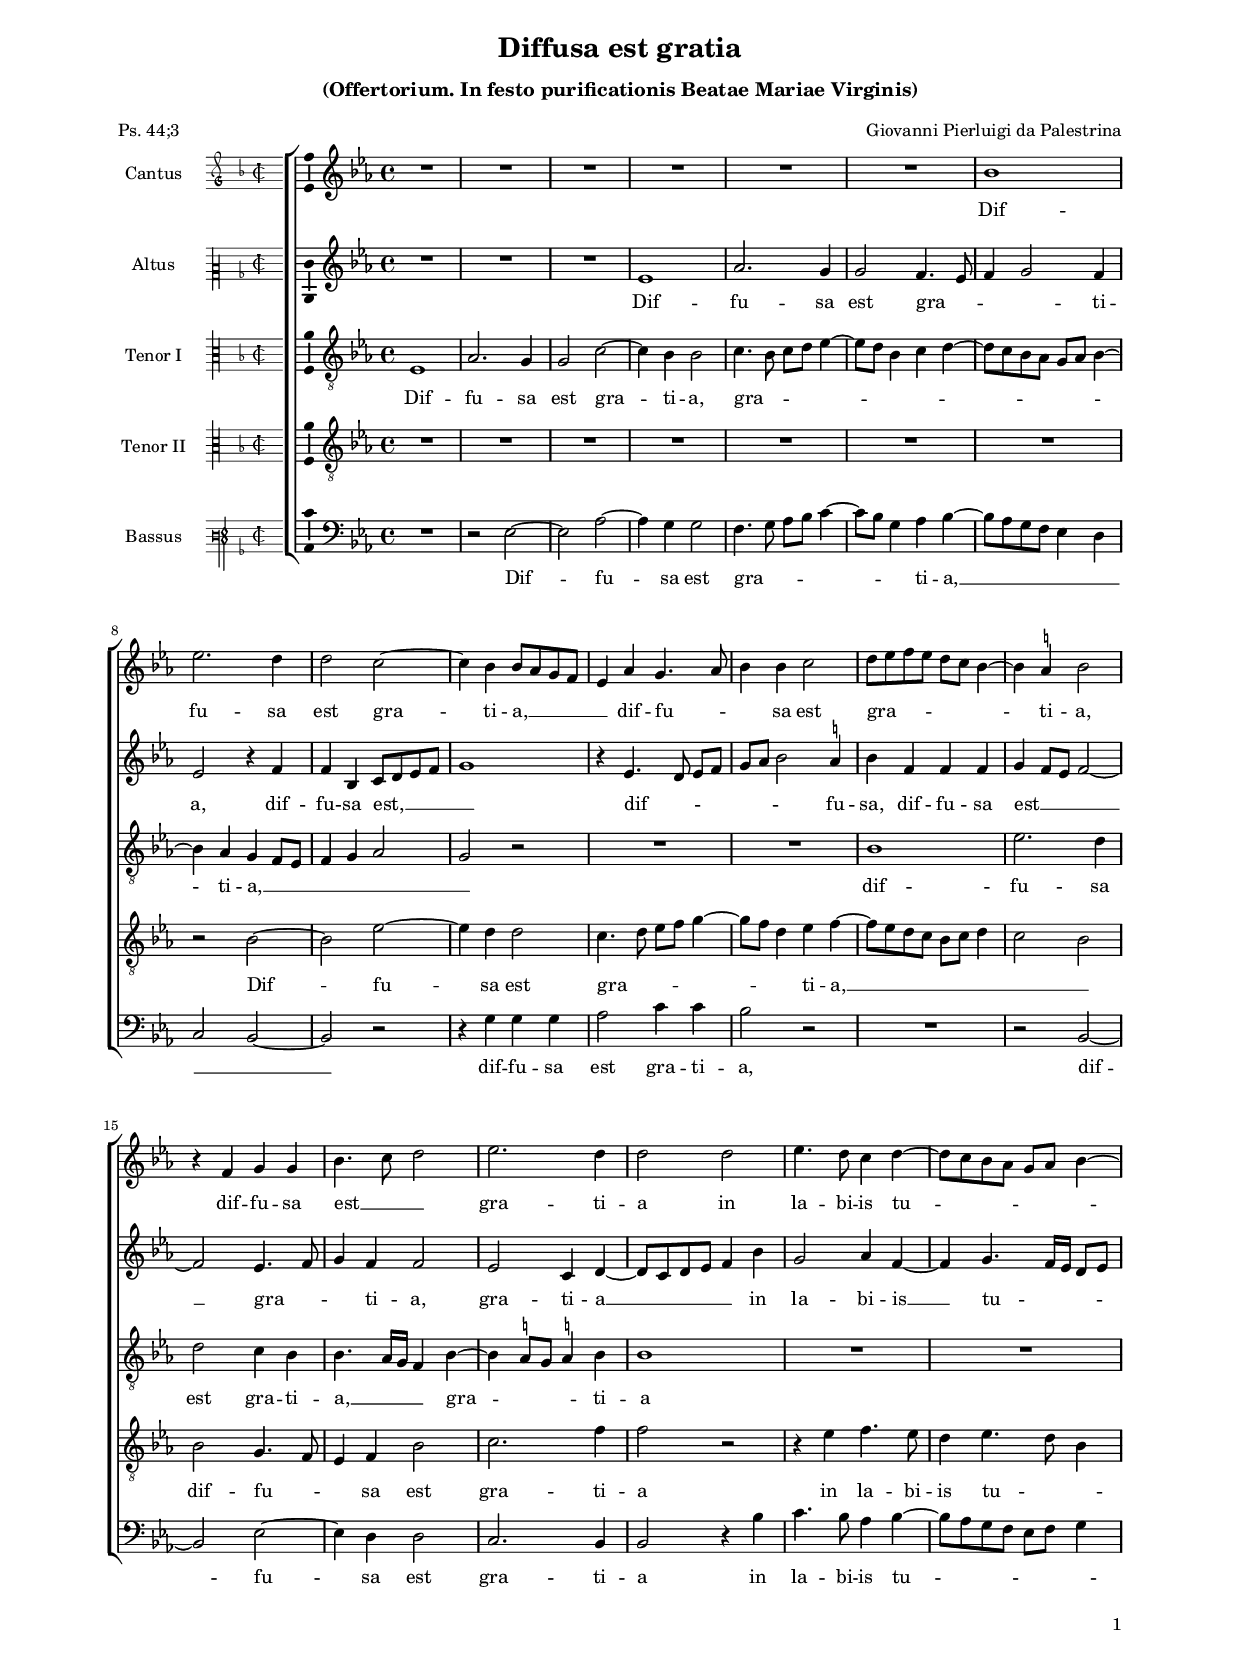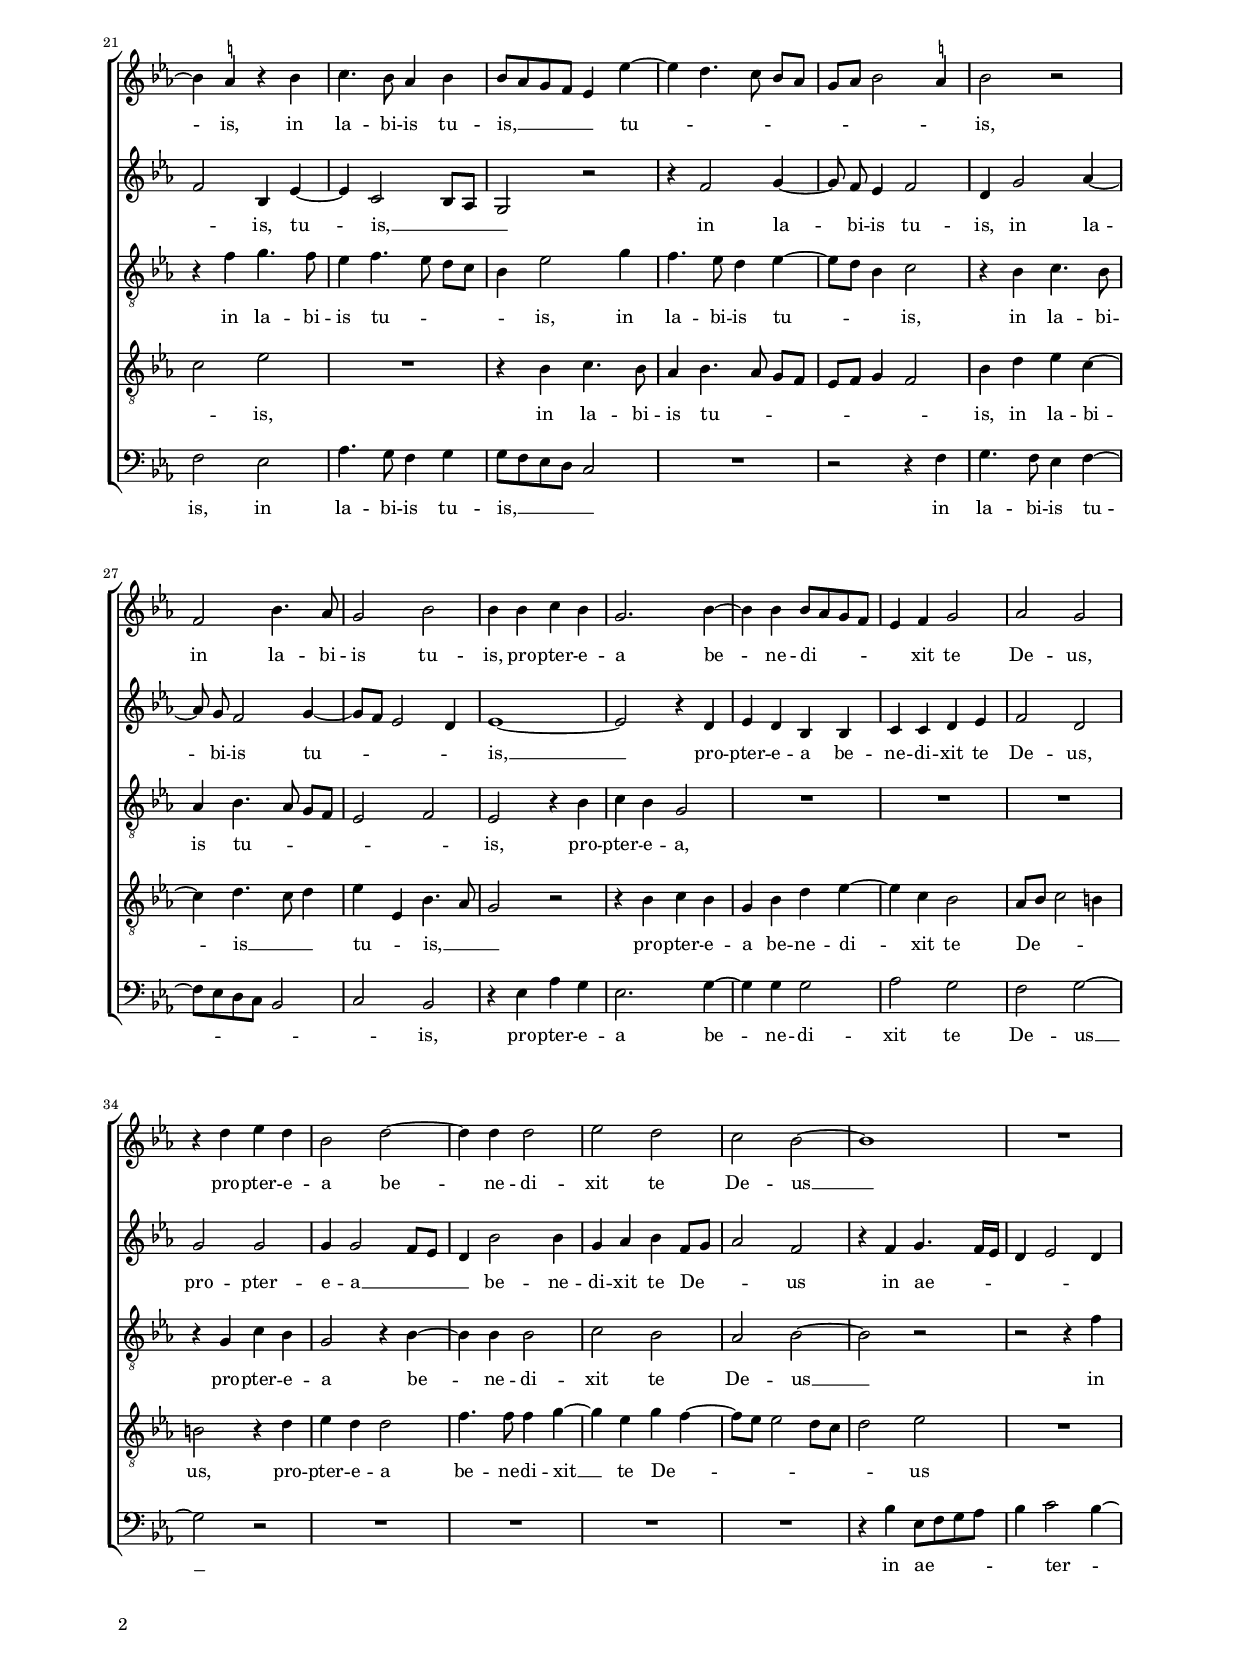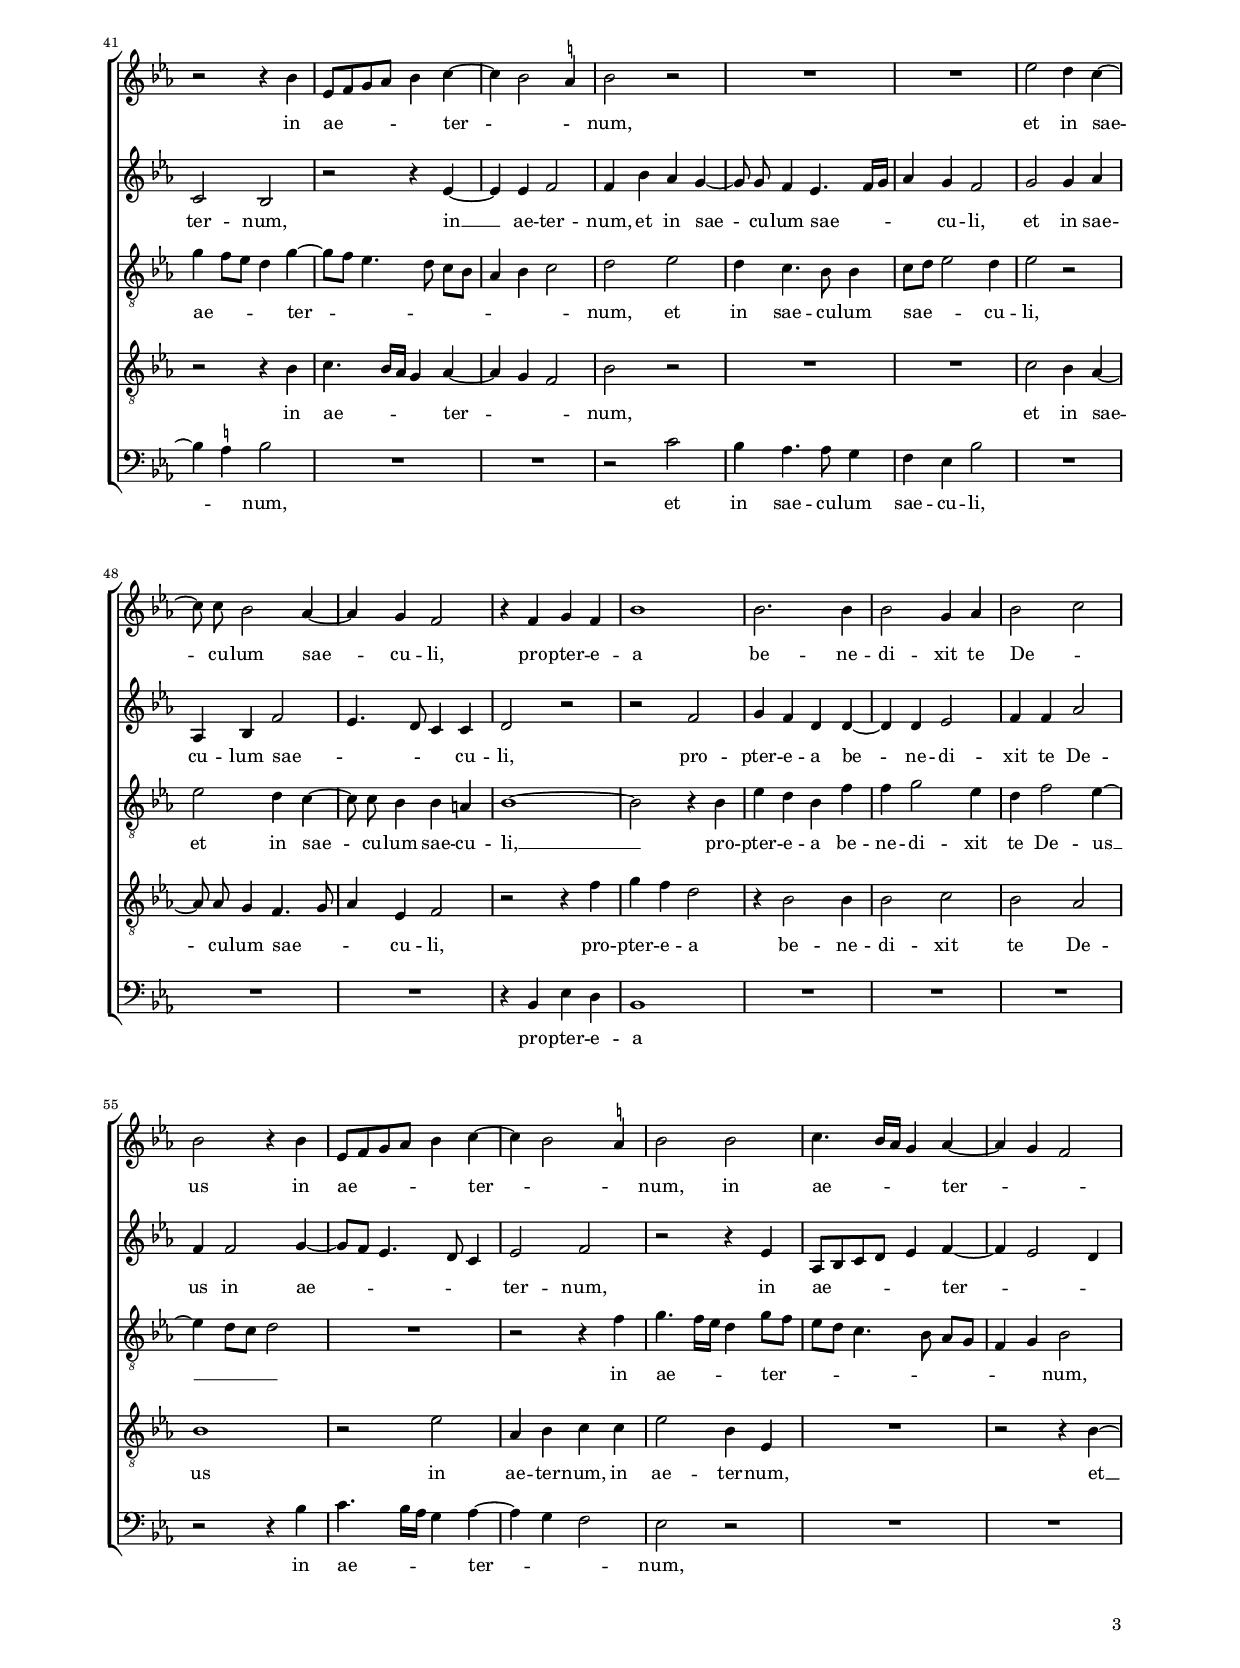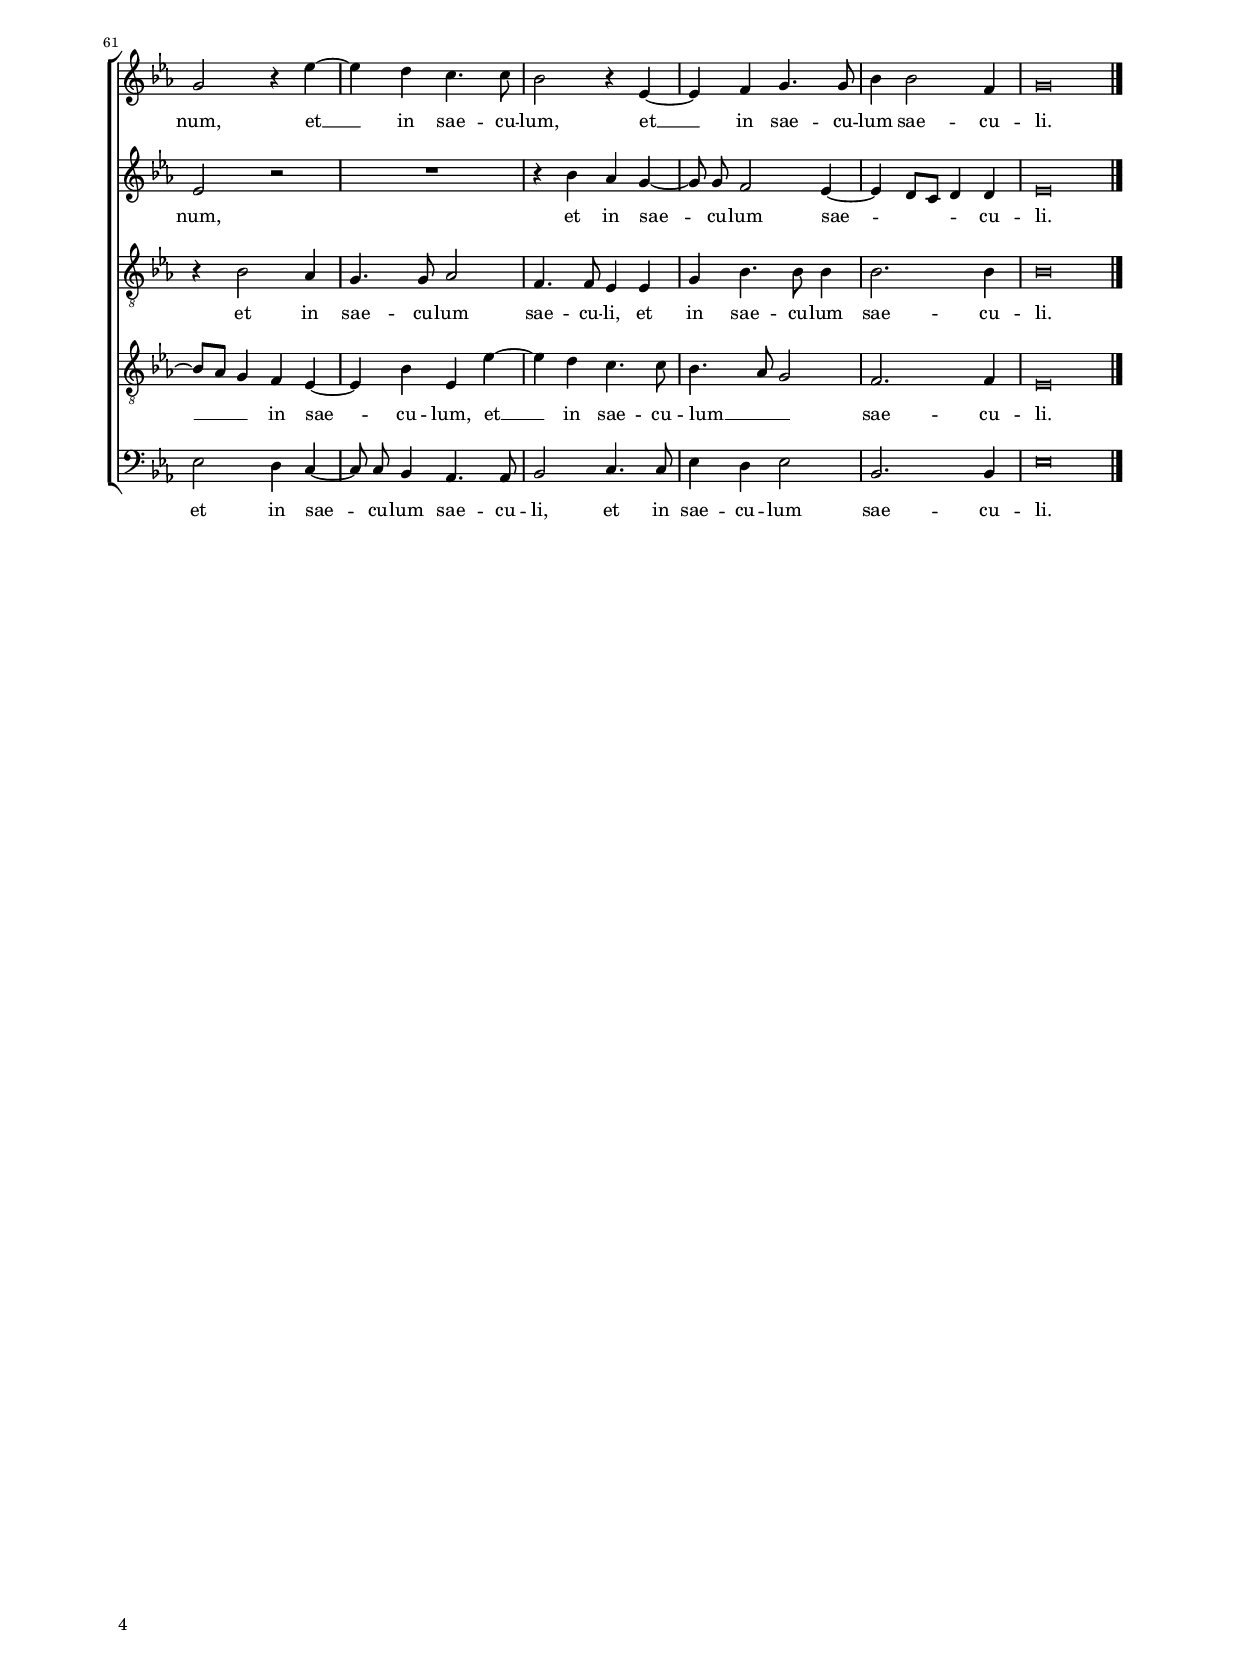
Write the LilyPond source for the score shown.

\header
{
	title="Diffusa est gratia"
	subtitle=\markup { \column { \vspace #0.5 "(Offertorium. In festo purificationis Beatae Mariae Virginis)" \transparent "x" } }
	composer="Giovanni Pierluigi da Palestrina"
	poet="Ps. 44;3"
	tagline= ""
}

\version "2.24.1"
\language deutsch
#(set-global-staff-size 15)
% #(set-default-paper-size "letter")
#(ly:set-option 'point-and-click #f)




	ficta = { \once \set suggestAccidentals = ##t }

	forget = #(define-music-function (music) (ly:music?) #{
		\accidentalStyle forget
		$music
		\accidentalStyle default
		#})

    
\paper
	{
	top-margin = 1.6 \cm
	bottom-margin = 1 \cm
	left-margin = 2 \cm
	right-margin = 2 \cm
	ragged-bottom = ##f
	ragged-last-bottom = ##t
	print-page-number = ##f
	system-system-spacing = #'((basic-distance . 17) (minimum-distance . 14) (padding . 5) (strechability . 150))
	oddFooterMarkup=\markup   \fill-line { "" \fromproperty #'page:page-number-string }
	evenFooterMarkup=\markup  \fill-line { \fromproperty #'page:page-number-string "" }
	last-bottom-spacing = #'((basic-distance . 12) (minimum-distance . 7) (padding . 4))
%	systems-per-page = 3
%   page-count = 3
%	min-systems-per-page = 3
	}

	
global = {
	\key f \major
	\time 4/4
	\set Score.tempoHideNote = ##t
	\tempo 4 = 100
	\skip 1*65
	\set Score.measureLength = #(ly:make-moment 2/1)
	\skip 1*2 \bar "|."
	}
    

incipitcantus = \relative c' {
    \time 2/2
    \clef "petrucci-g2"
    \key f \major
    }
    
incipitcantusVoice = <<
    \new MensuralVoice <<
        { s1 \noBreak }
        \incipitcantus
    >>
    >>
    
    
incipitaltus = \relative c' {
    \time 2/2
    \clef "petrucci-c2"
    \key f \major
    s4 \bar ""
    }
    
incipitaltusVoice = <<
    \new MensuralVoice <<
        { s1 \noBreak }
        \incipitaltus
    >>
    >>
    
incipittenor = \relative c' {
    \time 2/2
    \clef "petrucci-c3"
    \key f \major
    }
    
incipittenorVoice = <<
    \new MensuralVoice <<
        { s1 \noBreak }
        \incipittenor
    >>
    >>
    
incipitquintus = \relative c' {
    \time 2/2
    \clef "petrucci-c3"
    \key f \major
    }
    
incipitquintusVoice = <<
    \new MensuralVoice <<
        { s1 \noBreak }
        \incipitquintus
    >>
    >>
    
    
incipitbassus= \relative c {
    \time 2/2
    \clef "petrucci-f3"
    \key f \major
    }
    
incipitbassusVoice = <<
    \new MensuralVoice <<
        { s1 \noBreak }
        \incipitbassus
    >>
    >>


cantus =  \relative c''
	{
	R1
	R1
	R1
	R1
%5
	R1 |
	R1
	c1
	f2. e4
	e2 d~
%10
	d4 c c8 b a g |
	f4 b a4. b8
	c4 c d2
	e8 f g f e d c4~
	c4 \ficta h c2
%15
	r4 g a a |
	c4. d8 e2
	f2. e4
	e2 e
	f4. e8 d4 e~
%20
	e8 d c b a b c4~ |
	c4 \ficta h r c
	d4. c8 b4 c
	c8 b a g f4 f'~
	f4 e4. d8 c[ b]
%25
	a8 b c2 \ficta h4 |
	c2 r
	g2 c4. b8
	a2 c
	c4 c d c
%30
	a2. c4~ |
	c4 c c8 b a g
	f4 g a2
	b2 a
	r4 e' f e
%35
	c2 e~ |
	e4 e e2
	f2 e
	d2 c~
	c1
%40
	R1 |
	r2 r4 c
	f,8 g a b c4 d~
	d4 c2 \ficta h4
	c2 r
%45
	R1 |
	R1
	f2 e4 d~
	\autoBeamOff d8 d \autoBeamOn c2 b4~
	b4 a g2
%50
	r4 g a g |
	c1
	c2. c4
	c2 a4 b
	c2 d
%55
	c2 r4 c |
	f,8 g a b c4 d~
	d4 c2 \ficta h4
	c2 c
	d4. c16 b a4 b~
%60
	b4 a g2 |
	a2 r4 f'~
	f4 e d4. d8
	c2 r4 f,~
	f4 g a4. a8
%65
	c4 c2 g4 |
	a\breve |
	}


altus =  \relative c'
	{
	R1
	R1
	R1
	f1
%5
	b2. a4 |
	a2 g4. f8
	g4 a2 g4
	f2 r4 g
	g4 c, d8 e f g
%10
	a1 |
	r4 f4. e8 f[ g]
	a8 b c2 \ficta h4
	c4 g g g
	a4 g8 f g2~
%15
	g2 f4. g8 |
	a4 g g2
	f2 d4 e~
	e8 d e f g4 c
	a2 b4 g~
%20
	g4 a4. g16 f e8[ f] |
	g2 c,4 f~
	f4 d2 c8 b
	a2 r
	r4 g'2 a4~
%25
	\autoBeamOff a8 g f4 g2 |
	e4 a2 b4~
	b8 a \autoBeamOn g2 a4~
	a8 g f2 e4
	f1~
%30
	f2 r4 e |
	f4 e c c
	d4 d e f
	g2 e
	a2 a
%35
	a4 a2 g8 f |
	e4 c'2 c4
	a4 b c g8 a
	b2 g
	r4 g a4. g16 f
%40
	e4 f2 e4 |
	d2 c
	r2 r4 f~
	f4 f g2
	g4 c b a~
%45
	\autoBeamOff a8 a \autoBeamOn g4 f4. g16 a |
	b4 a g2
	a2 a4 b
	b,4 c g'2
	f4. e8 d4 d
%50
	e2 r |
	r2 g
	a4 g e e~
	e4 e f2
	g4 g b2
%55
	g4 g2 a4~ |
	a8 g f4. e8 d4
	f2 g
	r2 r4 f
	b,8 c d e f4 g~
%60
	g4 f2 e4 |
	f2 r
	R1
	r4 c' b a~
	\autoBeamOff a8 a \autoBeamOn g2 f4~
%65
	f4 e8 d e4 e |
	f\breve |
	}


tenor =  \relative c'
	{
	f,1
	b2. a4
	a2 d~
	d4 c c2
%5
	d4. c8 d e f4~ |
	f8 e c4 d e~
	e8 d c b a b c4~
	c4 b a g8 f
	g4 a b2
%10
	a2 r |
	R1
	R1
	c1
	f2. e4
%15
	e2 d4 c |
	c4. b16 a g4 c~
	c4 \ficta h8 a \ficta h!4 c
	c1
	R1
%20
	R1 |
	r4 g' a4. g8
	f4 g4. f8 e[ d]
	c4 f2 a4
	g4. f8 e4 f~
%25
	f8 e c4 d2 |
	r4 c d4. c8
	b4 c4. b8 a[ g]
	f2 g
	f2 r4 c'
%30
	d4 c a2 |
	R1
	R1
	R1
	r4 a d c
%35
	a2 r4 c~ |
	c4 c c2
	d2 c
	b2 c~
	c2 r
%40
	r2 r4 g' |
	a4 g8 f e4 a~
	a8 g f4. e8 d[ c]
	b4 c d2
	e2 f
%45
	e4 d4. c8 c4 |
	d8 e f2 e4
	f2 r
	f2 e4 d~
	\autoBeamOff d8 d \autoBeamOn c4 c h
%50
	c1~ |
	c2 r4 c
	f4 e c g'
	g4 a2 f4
	e4 g2 f4~
%55
	f4 e8 d e2 |
	R1
	r2 r4 g
	a4. g16 f e4 a8 g
	f8 e d4. c8 b[ a]
%60
	g4 a c2 |
	r4 c2 b4
	a4. a8 b2
	g4. g8 f4 f
	a4 c4. c8 c4
%65
	c2. c4 |
	c\breve |
	}


quintus  =  \relative c'
	{
	R1
	R1
	R1
	R1
%5
	R1 |
	R1
	R1
	r2 c~
	c2 f~
%10
	f4 e e2 |
	d4. e8 f g a4~
	a8 g e4 f g~
	g8 f e d c d e4
	d2 c
%15
	c2 a4. g8 |
	f4 g c2
	d2. g4
	g2 r
	r4 f g4. f8
%20
	e4 f4. e8 c4 |
	d2 f
	R1
	r4 c d4. c8
	b4 c4. b8 a[ g]
%25
	f8 g a4 g2 |
	c4 e f d~
	d4 e4. d8 e4
	f4 f, c'4. b8
	a2 r
%30
	r4 c d c |
	a4 c e f~
	f4 d c2
	b8 c d2 cis4
	cis2 r4 e
%35
	f4 e e2 |
	g4. g8 g4 a~
	a4 f a g~
	g8 f f2 e8 d
	e2 f
%40
	R1 |
	r2 r4 c
	d4. c16 b a4 b~
	b4 a g2
	c2 r
%45
	R1 |
	R1
	d2 c4 b~
	\autoBeamOff b8 b \autoBeamOn a4 g4. a8
	b4 f g2
%50
	r2 r4 g' |
	a4 g e2
	r4 c2 c4
	c2 d
	c2 b
%55
	c1 |
	r2 f
	b,4 c d d
	f2 c4 f,
	R1
%60
	r2 r4 c'~ |
	c8 b a4 g f~
	f4 c' f, f'~
	f4 e d4. d8
	c4. b8 a2
%65
	g2. g4 |
	f\breve |
	}


bassus  =  \relative c
	{
	R1
	r2 f~
	f2 b~
	b4 a a2
%5
	g4. a8 b c d4~ |
	d8 c a4 b c~
	c8 b a g f4 e
	d2 c~
	c2 r
%10
	r4 a' a a |
	b2 d4 d
	c2 r
	R1
	r2 c,~
%15
	c2 f~ |
	f4 e e2
	d2. c4
	c2 r4 c'
	d4. c8 b4 c~
%20
	c8 b a g f8 g a4 |
	g2 f
	b4. a8 g4 a
	a8 g f e d2
	R1
%25
	r2 r4 g |
	a4. g8 f4 g~
	g8 f e d c2
	d2 c
	r4 f b a
%30
	f2. a4~ |
	a4 a a2
	b2 a
	g2 a~
	a2 r
%35
	R1 |
	R1
	R1
	R1
	r4 c f,8 g a b
%40
	c4 d2 c4~ |
	c4 \ficta h c2
	R1
	R1
	r2 d
%45
	c4 b4. b8 a4 |
	g4 f c'2
	R1
	R1
	R1
%50
	r4 c, f e |
	c1
	R1
	R1
	R1
%55
	r2 r4 c' |
	d4. c16 b a4 b~
	b4 a g2
	f2 r
	R1
%60
	R1 |
	f2 e4 d~
	\autoBeamOff d8 d \autoBeamOn c4 b4. b8
	c2 d4. d8
	f4 e f2
%65
	c2. c4 |
	f\breve |
	}


lyricscantus = \lyricmode {
	Dif -- fu -- sa est gra -- ti -- a, __ _ _ _ _ 
	dif -- fu -- _ _ sa est gra -- _ _ _ _ _ _ ti -- a,
	dif -- fu -- sa est __ _ _ gra -- ti -- a
	in la -- bi -- is tu -- _ _ _ _ _ _ is,
	in la -- bi -- is tu -- is, __ _ _ _ _
	tu -- _ _ _ _ _ _ _ _ is,
	in la -- bi -- is tu -- is,
	pro -- pter -- e -- a be -- ne -- di -- _ _ _ _ xit te De -- us,
	pro -- pter -- e -- a be -- ne -- di -- xit te De -- us __
	in ae -- _ _ _ _ ter -- _ _ num,
	et in sae -- cu -- lum sae -- cu -- li,
	pro -- pter -- e -- a be -- ne -- di -- xit te De -- _ us
	in ae -- _ _ _ _ ter -- _ _ num,
	in ae -- _ _ _ ter -- _ _ num,
	et __ in sae -- cu -- lum,
	et __ in sae -- cu -- lum sae -- cu -- li.
	}


lyricsaltus = \lyricmode {
	Dif -- fu -- sa est gra -- _ _ _ ti -- a,
	dif -- fu -- sa est, __ _ _ _ _
	dif -- _ _ _ _ _ _ fu -- sa,
	dif -- fu -- sa est __ _ _ _ gra -- _ _ ti -- a,
	gra -- ti -- a __ _ _ _ _
	in la -- bi -- is __ tu -- _ _ _ _ _ is,
	tu -- is, __ _ _ _
	in la -- bi -- is tu -- is,
	in la -- bi -- is tu -- _ _ _ is, __
	pro -- pter -- e -- a be -- ne -- di -- xit te De -- us,
	pro -- pter -- e -- a __ _ _ _ be -- ne -- di -- xit te De -- _ _ us
	in ae -- _ _ _ _ _ ter -- num,
	in __ ae -- ter -- num,
	et in sae -- cu -- lum sae -- _ _ _ cu -- li,
	et in sae -- cu -- lum sae -- _ _ _ cu -- li,
	pro -- pter -- e -- a be -- ne -- di -- xit te De -- us
	in ae -- _ _ _ _ ter -- num,
	in ae -- _ _ _ _ ter -- _ _ num,
	et in sae -- cu -- lum sae -- _ _ _ cu -- li.
	}


lyricstenor = \lyricmode {
	Dif -- fu -- sa est gra -- ti -- a,
	gra -- _ _ _ _ _ _ _ _ _ _ _ _ _ _ ti -- a, __ _ _ _ _ _ _
	dif -- fu -- sa est gra -- ti -- a, __ _ _ _
	gra -- _ _ _ ti -- a
	in la -- bi -- is tu -- _ _ _ _ is,
	in la -- bi -- is tu -- _ _ is,
	in la -- bi -- is tu -- _ _ _ _ _ is,
	pro -- pter -- e -- a,
	pro -- pter -- e -- a be -- ne -- di -- xit te De -- us __
	in ae -- _ _ _ ter -- _ _ _ _ _ _ _ _ num,
	et in sae -- cu -- lum sae -- _ _ cu -- li,
	et in sae -- cu -- lum sae -- cu -- li, __
	pro -- pter -- e -- a be -- ne -- di -- xit te De -- us __ _ _ _
	in ae -- _ _ _ ter -- _ _ _ _ _ _ _ _ _ num,
	et in sae -- cu -- lum sae -- cu -- li,
	et in sae -- cu -- lum sae -- cu -- li.
	}


lyricsquintus = \lyricmode {
	Dif -- fu -- sa est gra -- _ _ _ _ _ _ ti -- a, __ _ _ _ _ _ _ _ _
	dif -- fu -- _ _ sa est gra -- ti -- a
	in la -- bi -- is tu -- _ _ _ is,
	in la -- bi -- is tu -- _ _ _ _ _ _ _ is,
	in la -- bi -- is __ _ _ tu -- _ is, __ _ _
	pro -- pter -- e -- a be -- ne -- di -- xit te De -- _ _ _ us,
	pro -- pter -- e -- a be -- ne -- di -- xit __ te De -- _ _ _ _ _ _ us
	in ae -- _ _ _ ter -- _ _ num,
	et in sae -- cu -- lum sae -- _ _ cu -- li,
	pro -- pter -- e -- a be -- ne -- di -- xit te De -- us
	in ae -- ter -- num,
	in ae -- ter -- num,
	et __ _ _ in sae -- cu -- lum,
	et __ in sae -- cu -- lum __ _ _ sae -- cu -- li.
	}


lyricsbassus = \lyricmode {
	Dif -- fu -- sa est gra -- _ _ _ _ _ _ ti -- a, __ _ _ _ _ _ _ _
	dif -- fu -- sa est gra -- ti -- a,
	dif -- fu -- sa est gra -- ti -- a
	in la -- bi -- is tu -- _ _ _ _ _ _ is,
	in la -- bi -- is tu -- is, __ _ _ _ _
	in la -- bi -- is tu -- _ _ _ _ _ is,
	pro -- pter -- e -- a be -- ne -- di -- xit te De -- us __
	in ae -- _ _ _ _ ter -- _ _ num,
	et in sae -- cu -- lum sae -- cu -- li,
	pro -- pter -- e -- a
	in ae -- _ _ _ ter -- _ _ num,
	et in sae -- cu -- lum sae -- cu -- li,
	et in sae -- cu -- lum sae -- cu -- li.
	}


\score
{  
	\transpose f es {
	\new ChoirStaff \with { \override StaffGrouper.staff-staff-spacing.basic-distance = #12 }
	<<

	\new Staff << \global
	\new Voice="v1" {
		\set Staff.instrumentName="Cantus"
		\incipit \incipitcantusVoice
%		\set Staff.instrumentName= "S"
		\set Staff.midiInstrument = "reed organ"
		\clef violin
		\cantus }
	\new Lyrics \lyricsto "v1" {\lyricscantus }
	>>


	\new Staff << \global
	\new Voice="v2" {
		\set Staff.instrumentName="Altus"
		\incipit \incipitaltusVoice
%		\set Staff.instrumentName= "A"
		\set Staff.midiInstrument = "reed organ"
		\clef violin % "G_8"
		\altus}
	\new Lyrics \lyricsto "v2" {\lyricsaltus }
	>>


	\new Staff << \global
	\new Voice="v3" {
		\set Staff.instrumentName="Tenor I"
		\incipit \incipittenorVoice
%		\set Staff.instrumentName= "T"
		\set Staff.midiInstrument = "reed organ"
		\clef "G_8"
		\tenor }
	\new Lyrics \lyricsto "v3" {\lyricstenor }
	>>


	\new Staff << \global
	\new Voice="v5" {
		\set Staff.instrumentName="Tenor II"
		\incipit \incipitquintusVoice
%		\set Staff.instrumentName= "Q"
		\set Staff.midiInstrument = "reed organ"
		\clef "G_8"
		\quintus}
	\new Lyrics \lyricsto "v5" {\lyricsquintus }
	>>


	\new Staff << \global
	\new Voice="v4" {
		\set Staff.instrumentName="Bassus"
		\incipit \incipitbassusVoice
%		\set Staff.instrumentName= "B"
		\set Staff.midiInstrument = "reed organ"
		\clef bass 
		\bassus }
	\new Lyrics \lyricsto "v4" {\lyricsbassus}
	>>

	>>
	} % transpose

	\layout
	{
	indent = 3\cm
    incipit-width = 1.3 \cm
	\context { \Lyrics \override VerticalAxisGroup.nonstaff-relatedstaff-spacing.padding = #1.4 }
%	\context { \Lyrics \override LyricText.font-size = #1 }
	\context { \Staff \override TimeSignature.break-visibility = #end-of-line-invisible }
	\context { \Staff \consists Ambitus_engraver }
	\context { \Score \override BarNumber.padding = #2 }
	\context { \Voice \override NoteHead.style = #'baroque }
	}

\midi
	{    	
	}

}


% EOF
